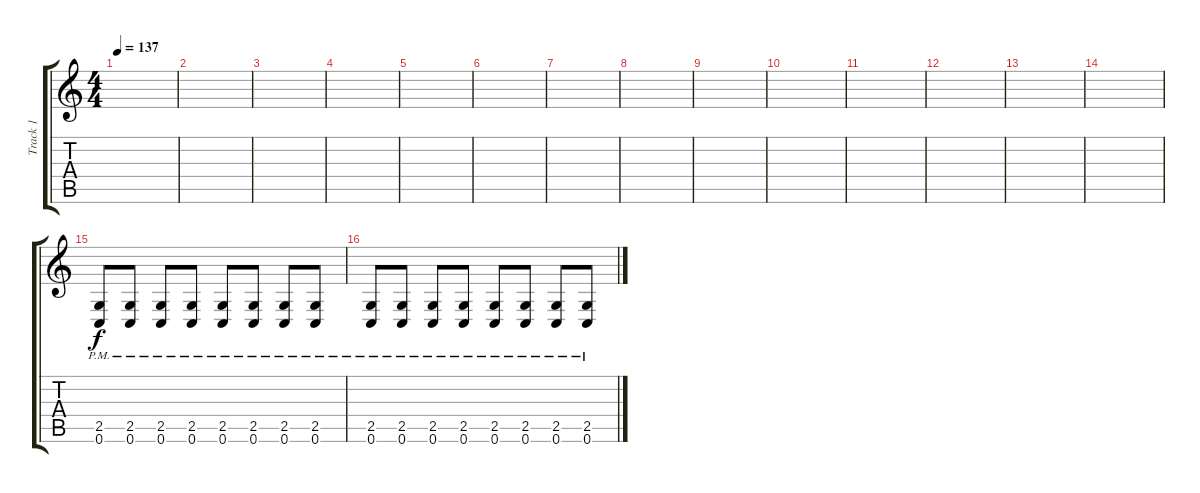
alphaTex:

\track ("Track 1" "Track 1") {instrument distortionguitar}
\staff {score tabs}
\tuning (C4 G3 Eb3 Bb2 F2 C2) {hide}
\ts (4 4)
\tempo 137
\clef g2
\ks c
|
|
|
|
|
|
|
|
|
|
|
|
|
|
(2.5{pm} 0.6{pm}).8 (2.5{pm} 0.6{pm}).8 (2.5{pm} 0.6{pm}).8 (2.5{pm} 0.6{pm}).8 (2.5{pm} 0.6{pm}).8 (2.5{pm} 0.6{pm}).8 (2.5{pm} 0.6{pm}).8 (2.5{pm} 0.6{pm}).8 |
(2.5{pm} 0.6{pm}).8 (2.5{pm} 0.6{pm}).8 (2.5{pm} 0.6{pm}).8 (2.5{pm} 0.6{pm}).8 (2.5{pm} 0.6{pm}).8 (2.5{pm} 0.6{pm}).8 (2.5{pm} 0.6{pm}).8 (2.5{pm} 0.6{pm}).8
